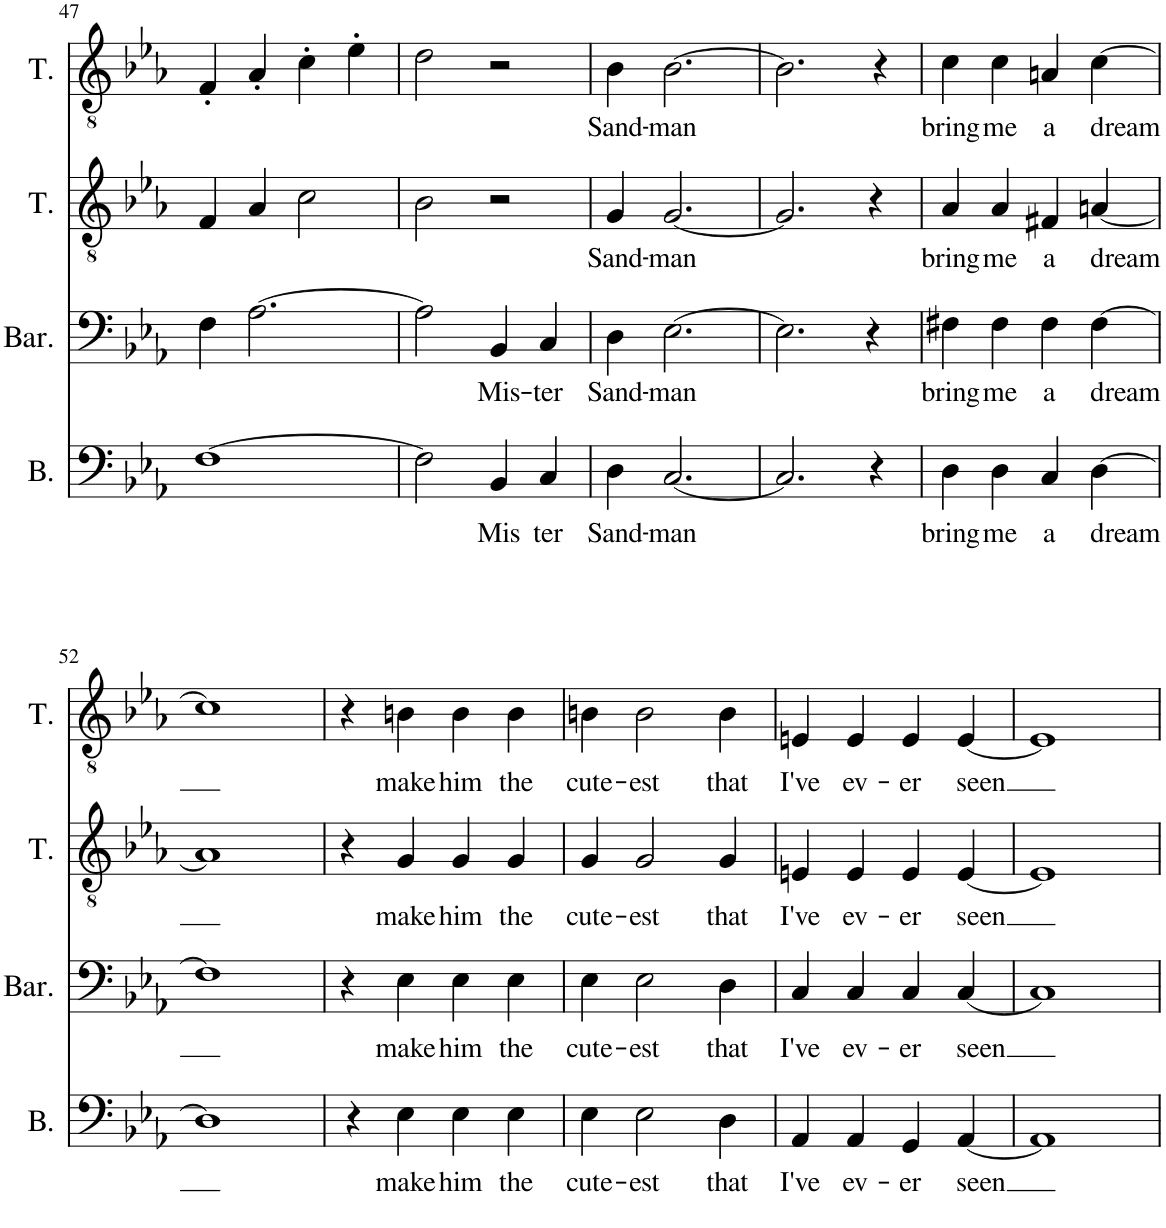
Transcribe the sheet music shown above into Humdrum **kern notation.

**kern	**text	**kern	**text	**kern	**text	**kern	**text
*part4	*part4	*part3	*part3	*part2	*part2	*part1	*part1
*staff4	*staff4	*staff3	*staff3	*staff2	*staff2	*staff1	*staff1
*I"Bass	*	*I"Baritone	*	*I"Tenor	*	*I"Tenor	*
*I'B.	*	*I'Bar.	*	*I'T.	*	*I'T.	*
!!LO:PB:g=z
*clefF4	*	*clefF4	*	*clefGv2	*	*clefGv2	*
*k[b-e-a-]	*	*k[b-e-a-]	*	*k[b-e-a-]	*	*k[b-e-a-]	*
*M4/4	*	*M4/4	*	*M4/4	*	*M4/4	*
=47	=47	=47	=47	=47	=47	=47	=47
[1F	.	4F\	.	4F/	.	4F'/	.
.	.	[2.A-\	.	4A-/	.	4A-'/	.
.	.	.	.	2c\	.	4c'\	.
.	.	.	.	.	.	4e-'\	.
=48	=48	=48	=48	=48	=48	=48	=48
2F\]	.	2A-\]	.	2B-\	.	2d\	.
!	!LO:LY:b	!	!LO:LY:b	!	!	!	!
4BB-/	Mis	4BB-/	Mis-	2r	.	2r	.
!	!LO:LY:b	!	!LO:LY:b	!	!	!	!
4C/	ter	4C/	-ter	.	.	.	.
=49	=49	=49	=49	=49	=49	=49	=49
!	!LO:LY:b	!	!LO:LY:b	!	!LO:LY:b	!	!LO:LY:b
4D\	Sand-	4D\	Sand-	4G/	Sand-	4B-\	Sand-
!	!LO:LY:b	!	!LO:LY:b	!	!LO:LY:b	!	!LO:LY:b
[2.C/	-man	[2.E-\	-man	[2.G/	-man	[2.B-\	-man
=50	=50	=50	=50	=50	=50	=50	=50
2.C/]	.	2.E-\]	.	2.G/]	.	2.B-\]	.
4r	.	4r	.	4r	.	4r	.
=51	=51	=51	=51	=51	=51	=51	=51
!	!LO:LY:b	!	!LO:LY:b	!	!LO:LY:b	!	!LO:LY:b
4D\	bring	4F#X\	bring	4A-/	bring	4c\	bring
!	!LO:LY:b	!	!LO:LY:b	!	!LO:LY:b	!	!LO:LY:b
4D\	me	4F#\	me	4A-/	me	4c\	me
!	!LO:LY:b	!	!LO:LY:b	!	!LO:LY:b	!	!LO:LY:b
4C/	a	4F#\	a	4F#X/	a	4An/	a
!	!LO:LY:b	!	!LO:LY:b	!	!LO:LY:b	!	!LO:LY:b
[4D\	dream	[4F#\	dream	[4An/	dream	[4c\	dream
!!LO:LB:g=z
=52	=52	=52	=52	=52	=52	=52	=52
1D]	.	1F#]	.	1A]	.	1c]	.
=53	=53	=53	=53	=53	=53	=53	=53
4r	.	4r	.	4r	.	4r	.
!	!LO:LY:b	!	!LO:LY:b	!	!LO:LY:b	!	!LO:LY:b
4E-\	make	4E-\	make	4G/	make	4Bn\	make
!	!LO:LY:b	!	!LO:LY:b	!	!LO:LY:b	!	!LO:LY:b
4E-\	him	4E-\	him	4G/	him	4B\	him
!	!LO:LY:b	!	!LO:LY:b	!	!LO:LY:b	!	!LO:LY:b
4E-\	the	4E-\	the	4G/	the	4B\	the
=54	=54	=54	=54	=54	=54	=54	=54
!	!LO:LY:b	!	!LO:LY:b	!	!LO:LY:b	!	!LO:LY:b
4E-\	cute-	4E-\	cute-	4G/	cute-	4Bn\	cute-
!	!LO:LY:b	!	!LO:LY:b	!	!LO:LY:b	!	!LO:LY:b
2E-\	-est	2E-\	-est	2G/	-est	2B\	-est
!	!LO:LY:b	!	!LO:LY:b	!	!LO:LY:b	!	!LO:LY:b
4D\	that	4D\	that	4G/	that	4B\	that
=55	=55	=55	=55	=55	=55	=55	=55
!	!LO:LY:b	!	!LO:LY:b	!	!LO:LY:b	!	!LO:LY:b
4AA-/	I've	4C/	I've	4En/	I've	4En/	I've
!	!LO:LY:b	!	!LO:LY:b	!	!LO:LY:b	!	!LO:LY:b
4AA-/	ev-	4C/	ev-	4E/	ev-	4E/	ev-
!	!LO:LY:b	!	!LO:LY:b	!	!LO:LY:b	!	!LO:LY:b
4GG/	-er	4C/	-er	4E/	-er	4E/	-er
!	!LO:LY:b	!	!LO:LY:b	!	!LO:LY:b	!	!LO:LY:b
[4AA-/	seen	[4C/	seen	[4E/	seen	[4E/	seen
=56	=56	=56	=56	=56	=56	=56	=56
1AA-]	.	1C]	.	1E]	.	1E]	.
=	=	=	=	=	=	=	=
*-	*-	*-	*-	*-	*-	*-	*-
